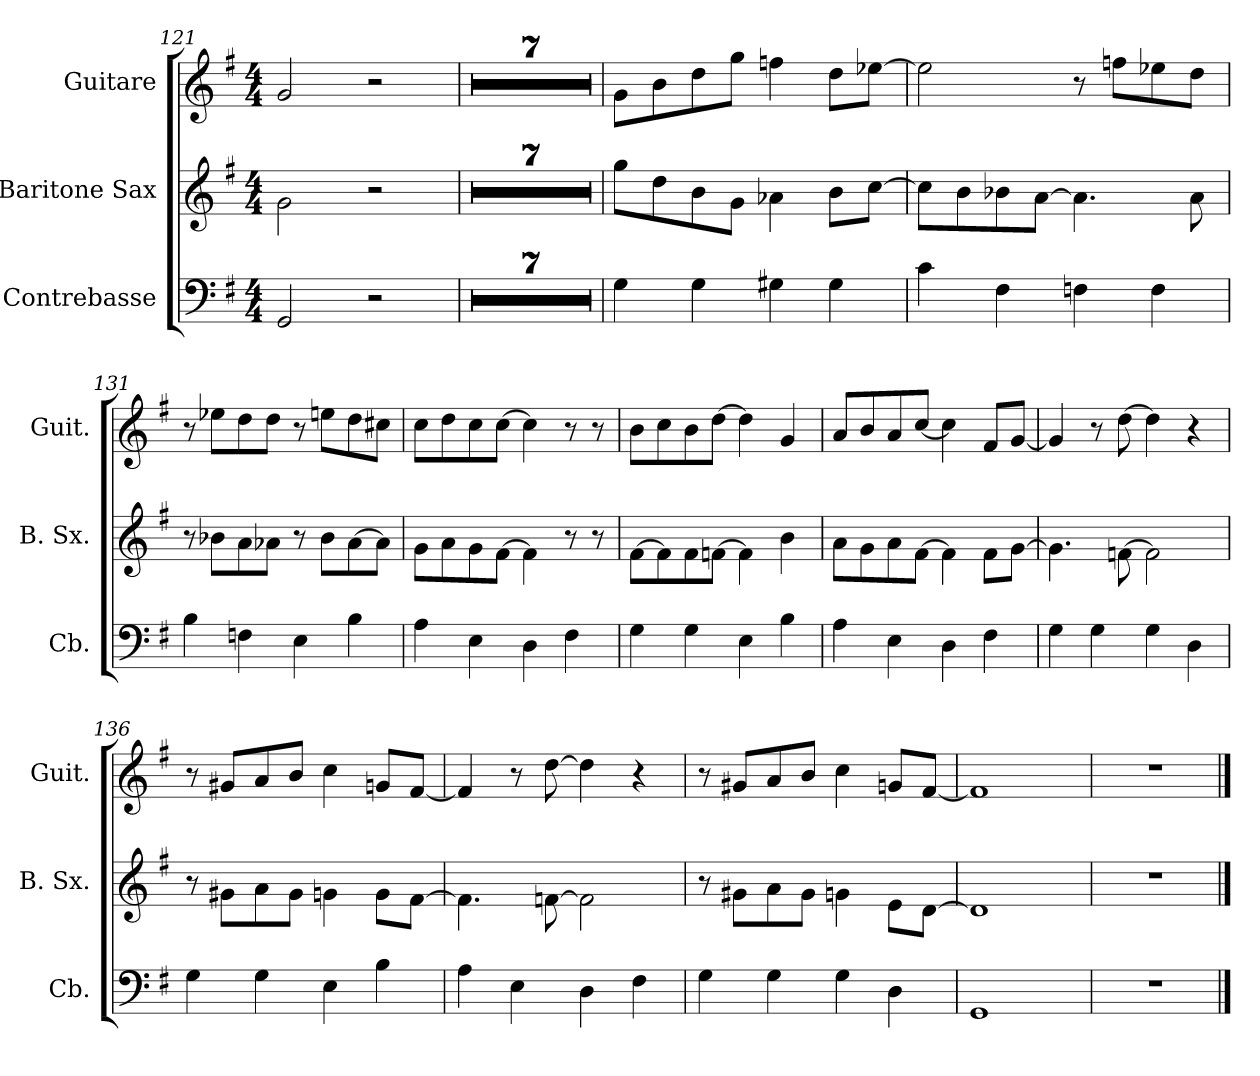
**kern	**kern	**kern
*part3	*part2	*part1
*staff3	*staff2	*staff1
*I"Contrebasse	*I"Baritone Sax	*I"Guitare
*I'Cb.	*I'B. Sx.	*I'Guit.
!!LO:PB:g=z
*clefF4	*clefG2	*clefG2
*ITrd7c12	*ITrd12c21	*ITrd7c12
*k[f#]	*k[f#]	*k[f#]
*G:	*G:	*G:
*M4/4	*M4/4	*M4/4
=121	=121	=121
2GGG/	2G\	2G/
2r	2r	2r
=122	=122	=122
1r	1r	1r
=123	=123	=123
1r	1r	1r
=124	=124	=124
1r	1r	1r
=125	=125	=125
1r	1r	1r
=126	=126	=126
1r	1r	1r
=127	=127	=127
1r	1r	1r
=128	=128	=128
1r	1r	1r
!!LO:LB:g=z
=129	=129	=129
4GG\	8g\L	8G\L
.	8d\	8B\
4GG\	8B\	8d\
.	8G\J	8g\J
4GG#X\	4A-X\	4fn\
4GG#\	8B\L	8d\L
.	[8c\J	[8e-X\J
=130	=130	=130
4C\	8c\L]	2e-\]
.	8B\	.
4FF#\	8B-X\	.
.	[8A\J	.
4FFn\	4.A\]	8r
.	.	8fn\L
4FF\	.	8e-X\
.	8A\	8d\J
=131	=131	=131
4BB\	8r	8r
.	8B-X\L	8e-X\L
4FFn\	8A\	8d\
.	8A-X\J	8d\J
4EE\	8r	8r
.	8B-\L	8en\L
4BB\	[8A-\	8d\
.	8A-\J]	8c#X\J
=132	=132	=132
4AA\	8G\L	8c\L
.	8A\	8d\
4EE\	8G\	8c\
.	[8F#\J	[8c\J
4DD\	4F#\]	4c\]
4FF#\	8r	8r
.	8r	8r
!!LO:LB:g=z
=133	=133	=133
4GG\	[8F#\L	8B\L
.	8F#\]	8c\
4GG\	8F#\	8B\
.	[8Fn\J	[8d\J
4EE\	4F\]	4d\]
4BB\	4B\	4G/
=134	=134	=134
4AA\	8A\L	8A/L
.	8G\	8B/
4EE\	8A\	8A/
.	[8F#\J	[8c/J
4DD\	4F#\]	4c\]
4FF#\	8F#\L	8F#/L
.	[8G\J	[8G/J
=135	=135	=135
4GG\	4.G\]	4G/]
4GG\	.	8r
.	[8Fn\	[8d\
4GG\	2F\]	4d\]
4DD\	.	4r
=136	=136	=136
4GG\	8r	8r
.	8G#X\L	8G#X/L
4GG\	8A\	8A/
.	8G#\J	8B/J
4EE\	4Gn\	4c\
4BB\	8G\L	8Gn/L
.	[8F#\J	[8F#/J
!!LO:PB:g=z
=137	=137	=137
4AA\	4.F#\]	4F#/]
4EE\	.	8r
.	[8Fn\	[8d\
4DD\	2F\]	4d\]
4FF#\	.	4r
=138	=138	=138
4GG\	8r	8r
.	8G#X\L	8G#X/L
4GG\	8A\	8A/
.	8G#\J	8B/J
4GG\	4Gn\	4c\
4DD\	8E\L	8Gn/L
.	[8D\J	[8F#/J
=139	=139	=139
1GGG	1D]	1F#]
=140	=140	=140
1r	1r	1r
==	==	==
*-	*-	*-
